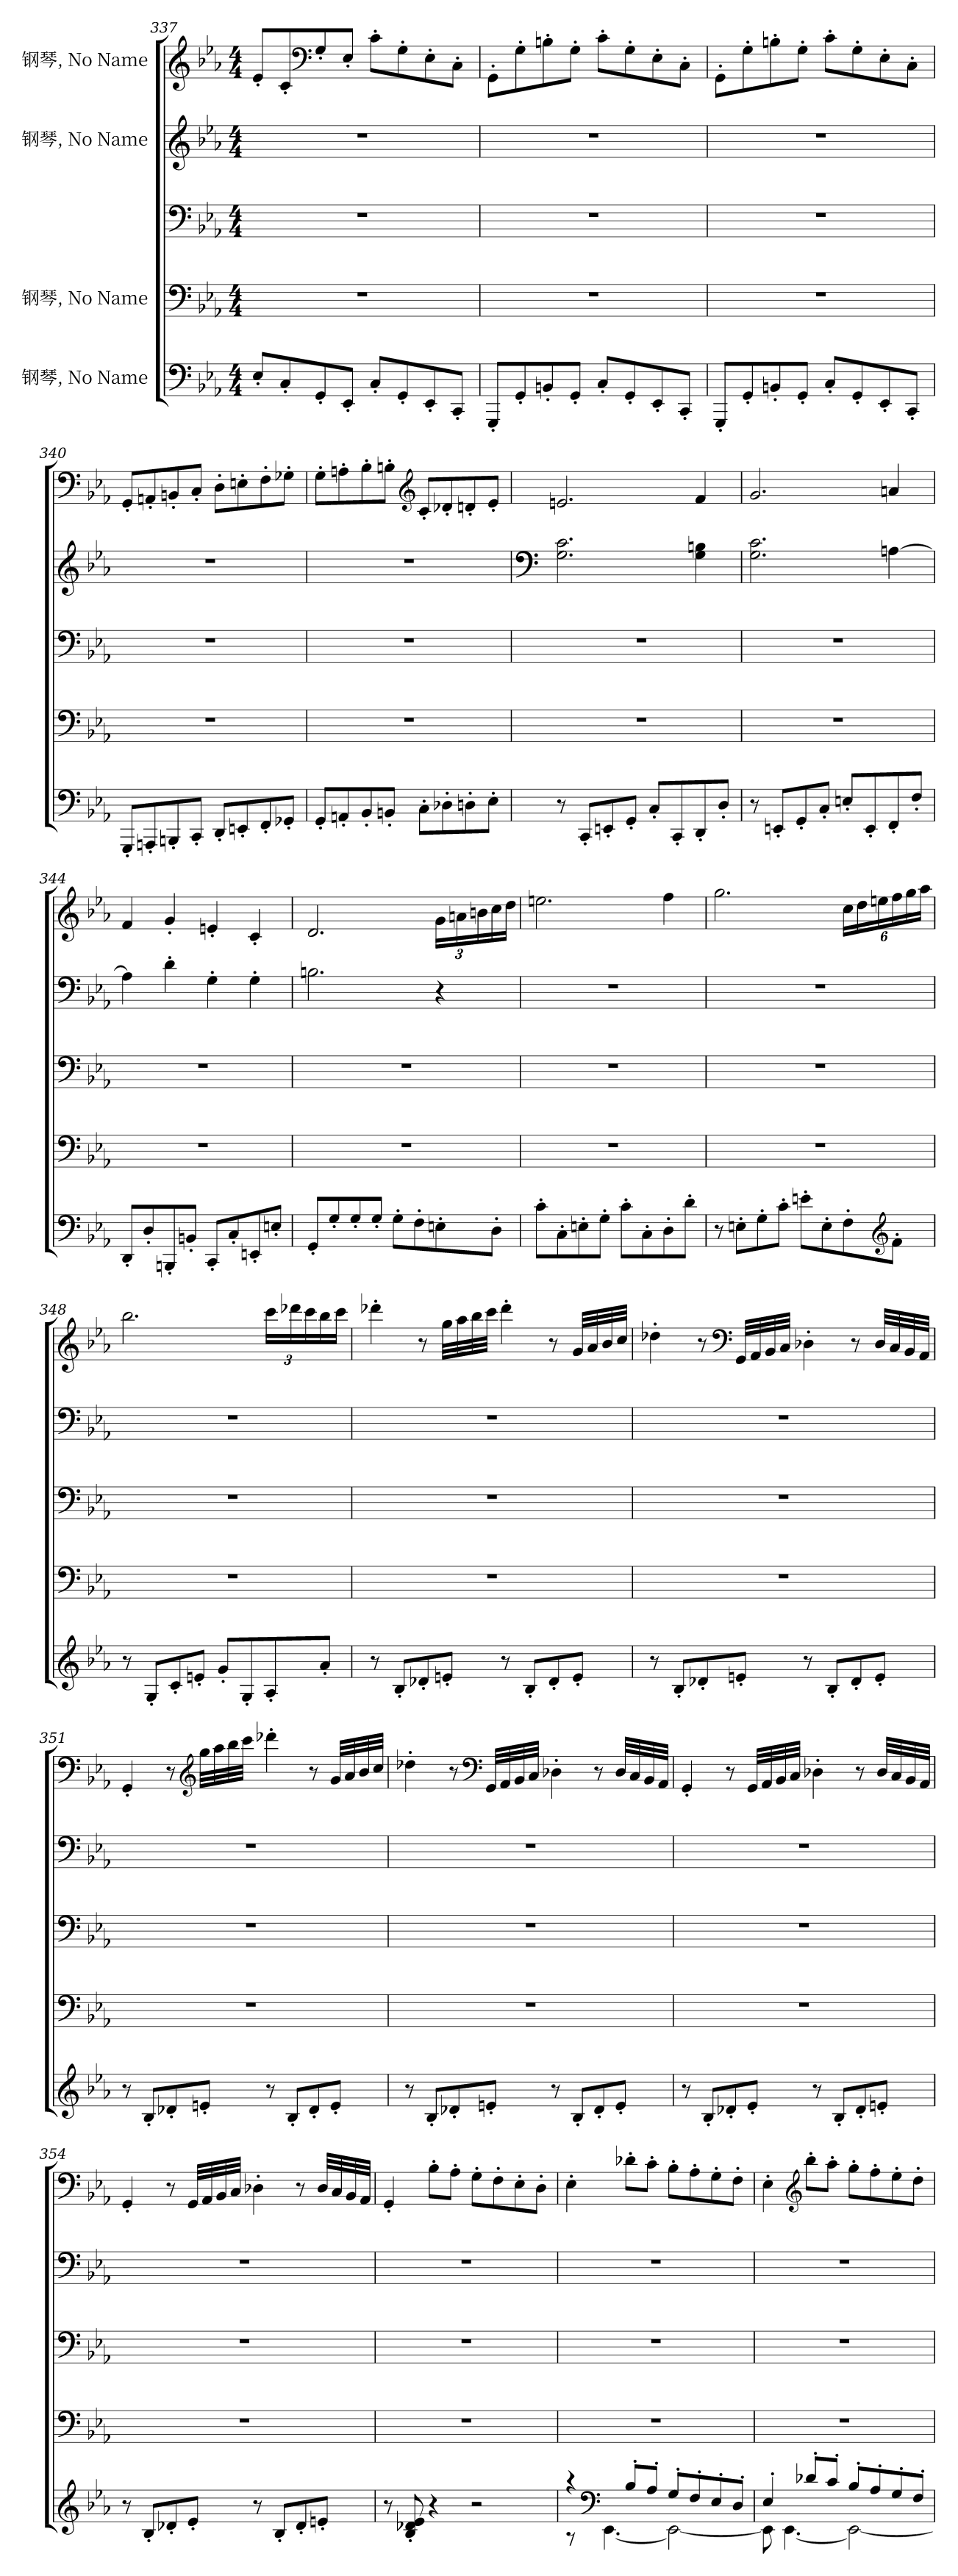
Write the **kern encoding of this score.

**kern	**kern	**kern	**kern	**kern
*part4	*part3	*part3	*part2	*part1
*staff5	*staff4	*staff3	*staff2	*staff1
*I"钢琴, No Name	*I"钢琴, No Name	*	*I"钢琴, No Name	*I"钢琴, No Name
*clefF4	*clefF4	*clefF4	*clefG2	*clefG2
*k[b-e-a-]	*k[b-e-a-]	*k[b-e-a-]	*k[b-e-a-]	*k[b-e-a-]
*M4/4	*M4/4	*M4/4	*M4/4	*M4/4
=337	=337	=337	=337	=337
8E-'/L	1r	1r	1r	8e-'/L
8C'/	.	.	.	8c'/
*	*	*	*	*clefF4
8GG'/	.	.	.	8G'/
8EE-'/J	.	.	.	8E-'/J
8C'/L	.	.	.	8c'\L
8GG'/	.	.	.	8G'\
8EE-'/	.	.	.	8E-'\
8CC'/J	.	.	.	8C'\J
!!LO:LB:g=z
=338	=338	=338	=338	=338
*	*	*	*	*MM196
8GGG'/L	1r	1r	1r	8GG'\L
8GG'/	.	.	.	8G'\
8BBn'/	.	.	.	8Bn'\
8GG'/J	.	.	.	8G'\J
8C'/L	.	.	.	8c'\L
8GG'/	.	.	.	8G'\
8EE-'/	.	.	.	8E-'\
8CC'/J	.	.	.	8C'\J
=339	=339	=339	=339	=339
*	*	*	*	*MM196
8GGG'/L	1r	1r	1r	8GG'\L
8GG'/	.	.	.	8G'\
8BBn'/	.	.	.	8Bn'\
8GG'/J	.	.	.	8G'\J
8C'/L	.	.	.	8c'\L
8GG'/	.	.	.	8G'\
8EE-'/	.	.	.	8E-'\
8CC'/J	.	.	.	8C'\J
=340	=340	=340	=340	=340
*	*	*	*	*MM196
8GGG'/L	1r	1r	1r	8GG'/L
8AAAn'/	.	.	.	8AAn'/
8BBBn'/	.	.	.	8BBn'/
8CC'/J	.	.	.	8C'/J
8DD'/L	.	.	.	8D'\L
8EEn'/	.	.	.	8En'\
8FF'/	.	.	.	8F'\
8GG-X'/J	.	.	.	8G-X'\J
!!LO:PB:g=z
=341	=341	=341	=341	=341
8GG'/L	1r	1r	1r	8G'\L
8AAn'/	.	.	.	8An'\
8BB-'/	.	.	.	8B-'\
8BBn'/J	.	.	.	8Bn'\J
*	*	*	*	*clefG2
8C'\L	.	.	.	8c'/L
8D-X'\	.	.	.	8d-X'/
*	*	*	*	*MM194
8Dn'\	.	.	.	8dn'/
*	*	*	*	*MM179
8E-'\J	.	.	.	8e-'/J
=342	=342	=342	=342	=342
*	*	*	*clefF4	*
*	*	*	*	*MM196
8r	1r	1r	2.G\ 2.c\	2.en/
8CC'/L	.	.	.	.
8EEn'/	.	.	.	.
8GG'/J	.	.	.	.
8C'/L	.	.	.	.
8CC'/	.	.	.	.
8DD'/	.	.	4G\ 4Bn\	4f/
8D'/J	.	.	.	.
=343	=343	=343	=343	=343
*	*	*	*	*MM196
8r	1r	1r	2.G\ 2.c\	2.g/
8EEn'/L	.	.	.	.
8GG'/	.	.	.	.
8C'/J	.	.	.	.
8En'/L	.	.	.	.
8EE'/	.	.	.	.
8FF'/	.	.	[4An\	4an/
8F'/J	.	.	.	.
!!LO:LB:g=z
=344	=344	=344	=344	=344
*	*	*	*	*MM196
8DD'/L	1r	1r	4A\]	4f/
8D'/	.	.	.	.
8BBBn'/	.	.	4d'\	4g'/
8BBn'/J	.	.	.	.
8CC'/L	.	.	4G'\	4en'/
8C'/	.	.	.	.
8EEn'/	.	.	4G'\	4c'/
8En'/J	.	.	.	.
=345	=345	=345	=345	=345
*	*	*	*	*MM196
8GG'/L	1r	1r	2.Bn\	2.d/
8G'/	.	.	.	.
8G'/	.	.	.	.
8G'/J	.	.	.	.
8G'\L	.	.	.	.
8F'\	.	.	.	.
*	*	*	*	*Xbrackettup
8En'\	.	.	4r	24g\LL
.	.	.	.	24an\
.	.	.	.	24bn\
*	*	*	*	*MM194
8D'\J	.	.	.	16cc\
*	*	*	*	*MM192
.	.	.	.	16dd\JJ
=346	=346	=346	=346	=346
*	*	*	*	*MM196
8c'\L	1r	1r	1r	2.een\
8C'\	.	.	.	.
8En'\	.	.	.	.
8G'\J	.	.	.	.
8c'\L	.	.	.	.
8C'\	.	.	.	.
8D'\	.	.	.	4ff\
8d'\J	.	.	.	.
!!LO:PB:g=z
=347	=347	=347	=347	=347
*	*	*	*	*MM196
8r	1r	1r	1r	2.gg\
8En'\L	.	.	.	.
8G'\	.	.	.	.
8c'\J	.	.	.	.
8en'\L	.	.	.	.
8E'\	.	.	.	.
8F'\	.	.	.	24cc\LL
.	.	.	.	24dd\
.	.	.	.	24een\
*clefG2	*	*	*	*
*	*	*	*	*MM194
8f'\J	.	.	.	24ff\
.	.	.	.	24gg\
.	.	.	.	24aa-\JJ
=348	=348	=348	=348	=348
*	*	*	*	*MM196
8r	1r	1r	1r	2.bb-\
8G'/L	.	.	.	.
8c'/	.	.	.	.
8en'/J	.	.	.	.
8g'/L	.	.	.	.
8G'/	.	.	.	.
8A-'/	.	.	.	24ccc\LL
.	.	.	.	24ddd-X\
.	.	.	.	24ccc\
*	*	*	*	*MM194
8a-'/J	.	.	.	16bb-\
*	*	*	*	*MM192
.	.	.	.	16ccc\JJ
!!LO:LB:g=z
=349	=349	=349	=349	=349
*	*	*	*	*MM194
8r	1r	1r	1r	4ddd-X'\
8B-'/L	.	.	.	.
8d-X'/	.	.	.	8r
8en'/J	.	.	.	32gg\LLL
.	.	.	.	32aa-\
*	*	*	*	*MM192
.	.	.	.	32bb-\
.	.	.	.	32ccc\JJJ
*	*	*	*	*MM194
8r	.	.	.	4ddd-'\
8B-'/L	.	.	.	.
8d-'/	.	.	.	8r
8e'/J	.	.	.	32g/LLL
.	.	.	.	32a-/
*	*	*	*	*MM192
.	.	.	.	32b-/
.	.	.	.	32cc/JJJ
=350	=350	=350	=350	=350
*	*	*	*	*MM194
8r	1r	1r	1r	4dd-X'\
8B-'/L	.	.	.	.
8d-X'/	.	.	.	8r
*	*	*	*	*clefF4
8en'/J	.	.	.	32GG/LLL
.	.	.	.	32AA-/
*	*	*	*	*MM192
.	.	.	.	32BB-/
.	.	.	.	32C/JJJ
*	*	*	*	*MM194
8r	.	.	.	4D-X'\
8B-'/L	.	.	.	.
8d-'/	.	.	.	8r
8e'/J	.	.	.	32D-/LLL
.	.	.	.	32C/
*	*	*	*	*MM192
.	.	.	.	32BB-/
.	.	.	.	32AA-/JJJ
!!LO:PB:g=z
=351	=351	=351	=351	=351
*	*	*	*	*MM194
8r	1r	1r	1r	4GG'/
8B-'/L	.	.	.	.
8d-X'/	.	.	.	8r
*	*	*	*	*clefG2
8en'/J	.	.	.	32gg\LLL
.	.	.	.	32aa-\
*	*	*	*	*MM192
.	.	.	.	32bb-\
.	.	.	.	32ccc\JJJ
*	*	*	*	*MM194
8r	.	.	.	4ddd-X'\
8B-'/L	.	.	.	.
8d-'/	.	.	.	8r
8e'/J	.	.	.	32g/LLL
.	.	.	.	32a-/
*	*	*	*	*MM192
.	.	.	.	32b-/
.	.	.	.	32cc/JJJ
=352	=352	=352	=352	=352
*	*	*	*	*MM194
8r	1r	1r	1r	4dd-X'\
8B-'/L	.	.	.	.
8d-X'/	.	.	.	8r
*	*	*	*	*clefF4
8en'/J	.	.	.	32GG/LLL
.	.	.	.	32AA-/
*	*	*	*	*MM192
.	.	.	.	32BB-/
.	.	.	.	32C/JJJ
*	*	*	*	*MM194
8r	.	.	.	4D-X'\
8B-'/L	.	.	.	.
8d-'/	.	.	.	8r
8e'/J	.	.	.	32D-/LLL
.	.	.	.	32C/
*	*	*	*	*MM192
.	.	.	.	32BB-/
.	.	.	.	32AA-/JJJ
!!LO:LB:g=z
=353	=353	=353	=353	=353
*	*	*	*	*MM194
8r	1r	1r	1r	4GG'/
8B-'/L	.	.	.	.
8d-X'/	.	.	.	8r
8e-'/J	.	.	.	32GG/LLL
.	.	.	.	32AA-/
*	*	*	*	*MM192
.	.	.	.	32BB-/
.	.	.	.	32C/JJJ
*	*	*	*	*MM194
8r	.	.	.	4D-X'\
8B-'/L	.	.	.	.
8d-'/	.	.	.	8r
8en'/J	.	.	.	32D-/LLL
.	.	.	.	32C/
*	*	*	*	*MM192
.	.	.	.	32BB-/
.	.	.	.	32AA-/JJJ
=354	=354	=354	=354	=354
*	*	*	*	*MM194
8r	1r	1r	1r	4GG'/
8B-'/L	.	.	.	.
8d-X'/	.	.	.	8r
8e-'/J	.	.	.	32GG/LLL
.	.	.	.	32AA-/
*	*	*	*	*MM192
.	.	.	.	32BB-/
.	.	.	.	32C/JJJ
*	*	*	*	*MM194
8r	.	.	.	4D-X'\
8B-'/L	.	.	.	.
8d-'/	.	.	.	8r
8en'/J	.	.	.	32D-/LLL
.	.	.	.	32C/
*	*	*	*	*MM192
.	.	.	.	32BB-/
.	.	.	.	32AA-/JJJ
=355	=355	=355	=355	=355
*	*	*	*	*MM194
8r	1r	1r	1r	4GG'/
8B-/' 8d-X/' 8e-/'	.	.	.	.
4r	.	.	.	8B-'\L
.	.	.	.	8A-'\J
2r	.	.	.	8G'\L
.	.	.	.	8F'\
.	.	.	.	8E-'\
.	.	.	.	8D'\J
!!LO:PB:g=z
=356	=356	=356	=356	=356
*^	*	*	*	*
4r	8r	1r	1r	1r	4E-'\
*clefF4	*	*	*	*	*
.	[4.EE-\	.	.	.	.
8B-'/L	.	.	.	.	8d-X'\L
8A-'/J	.	.	.	.	8c'\J
8G'/L	2EE-\_	.	.	.	8B-'\L
8F'/	.	.	.	.	8A-'\
8E-'/	.	.	.	.	8G'\
8D'/J	.	.	.	.	8F'\J
=357	=357	=357	=357	=357	=357
4E-'/	8EE-\]	1r	1r	1r	4E-'\
.	[4.EE-\	.	.	.	.
*	*	*	*	*	*clefG2
8d-X'/L	.	.	.	.	8bb-'\L
8c'/J	.	.	.	.	8aa-'\J
8B-'/L	2EE-\_	.	.	.	8gg'\L
8A-'/	.	.	.	.	8ff'\
8G'/	.	.	.	.	8ee-'\
8F'/J	.	.	.	.	8dd'\J
*v	*v	*	*	*	*
=	=	=	=	=
*-	*-	*-	*-	*-
